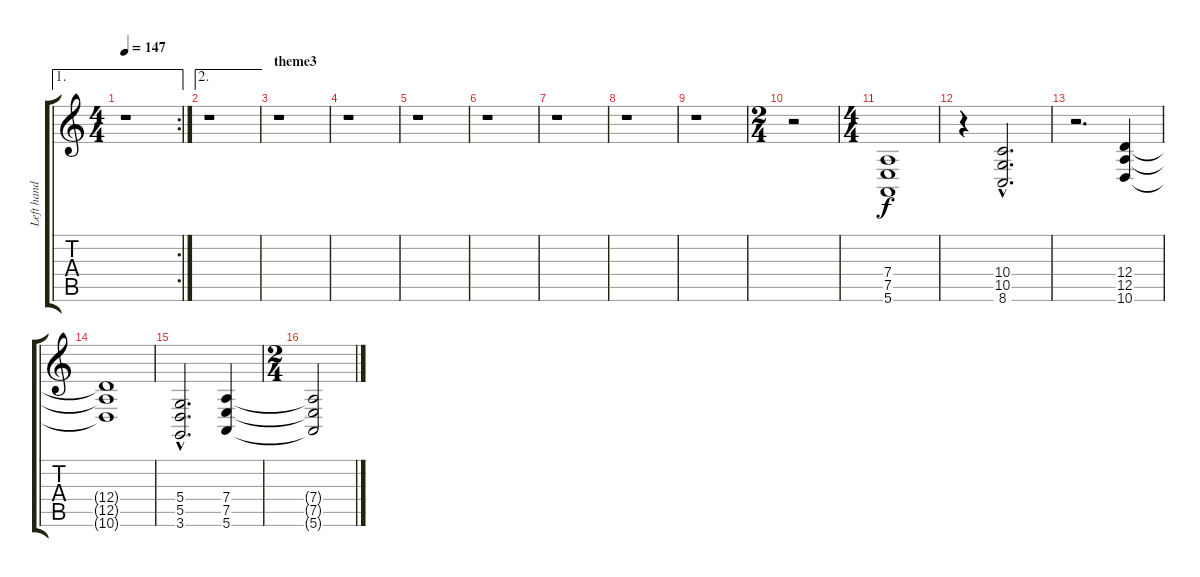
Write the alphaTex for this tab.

\track ("Left hand piano" "Left hand ") {instrument electricgrandpiano}
\staff {score tabs}
\tuning (E4 B3 G3 D3 A2 E2) {hide}
\ae 1
\rc 2
\ts (4 4)
\tempo 147
\clef g2
\ks c
r.1{dy f} |
\ae 2
r.1 |
\section ("" "theme3")
r.1 |
r.1 |
r.1 |
r.1 |
r.1 |
r.1 |
r.1 |
\ts (2 4)
r.2 |
\ts (4 4)
(7.4 7.5 5.6).1{volume 11} |
r.4 (10.4{hac} 10.5{hac} 8.6{hac}).2{d} |
r.2{d} (12.4 12.5 10.6).4 |
(12.4{t} 12.5{t} 10.6{t}).1 |
(5.4{hac} 5.5{hac} 3.6{hac}).2{d} (7.4 7.5 5.6).4 |
\ts (2 4)
(7.4{t} 7.5{t} 5.6{t}).2
